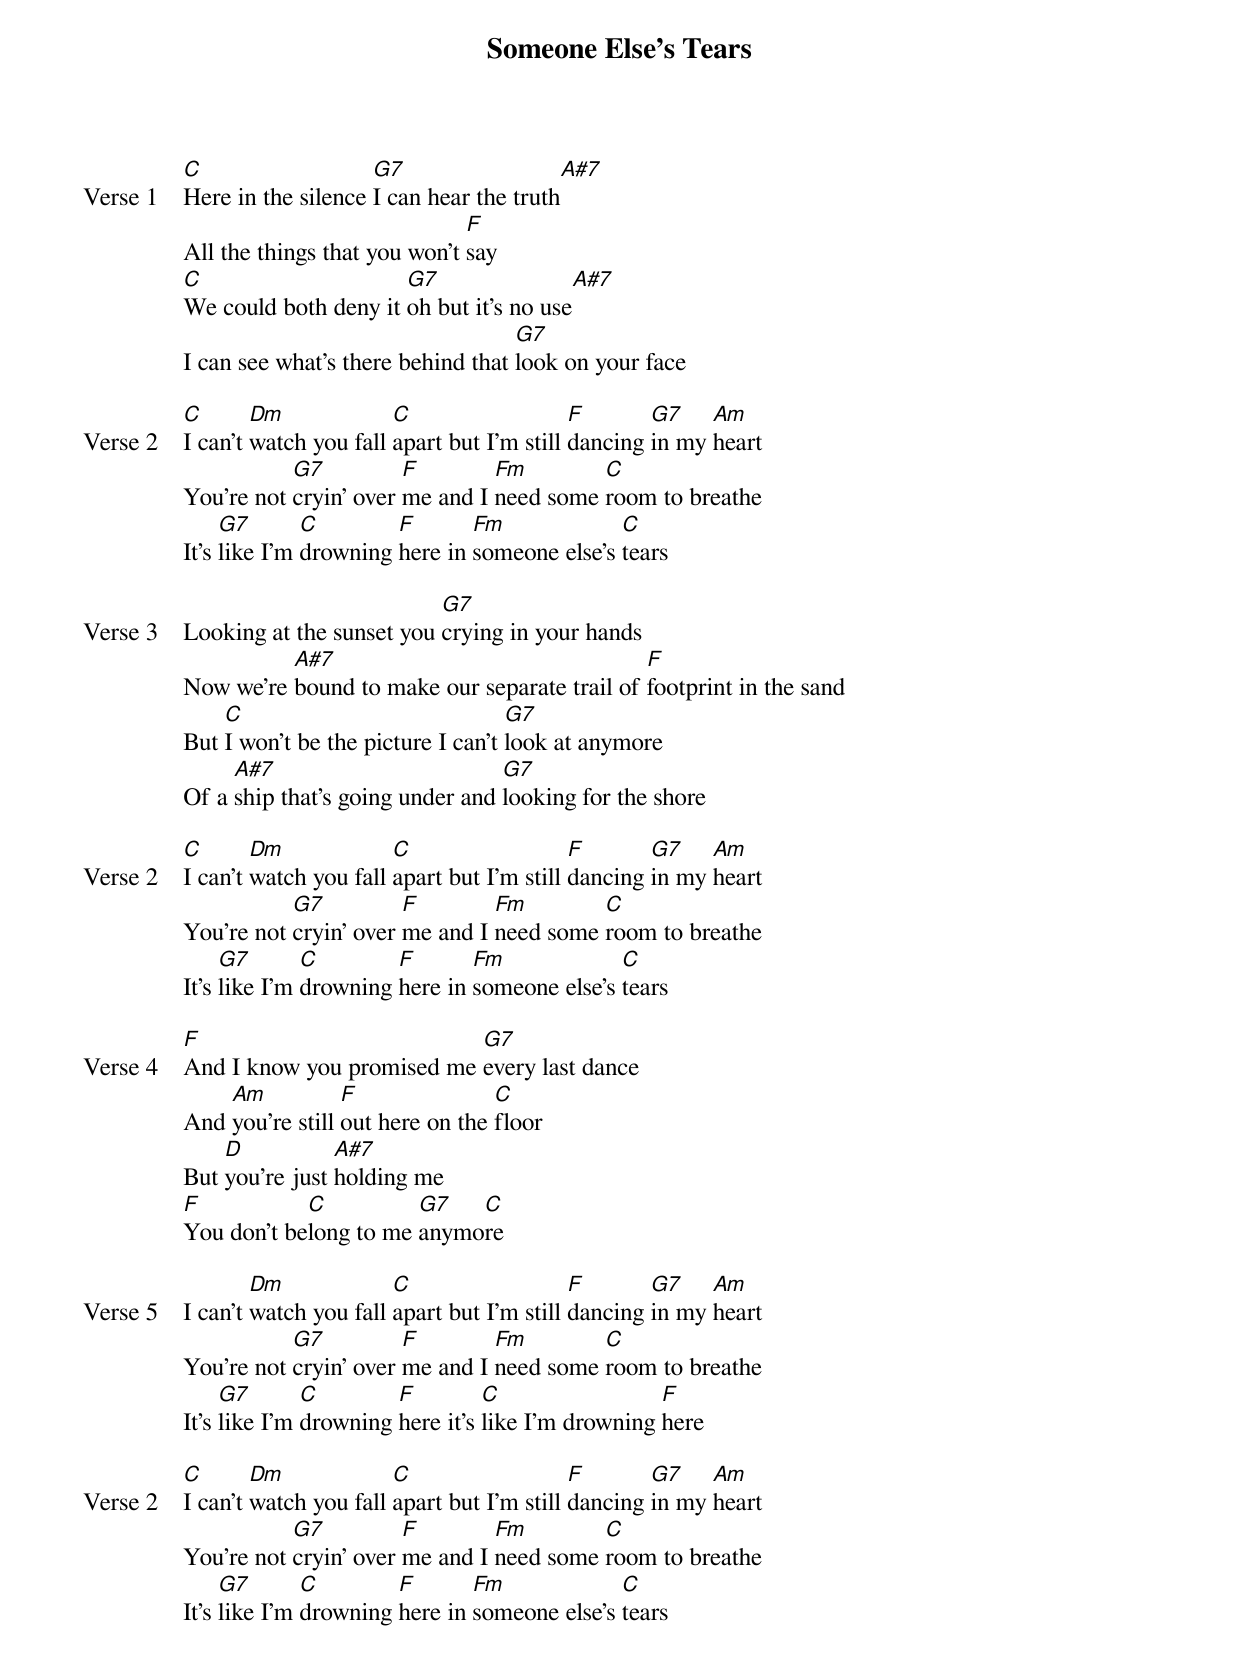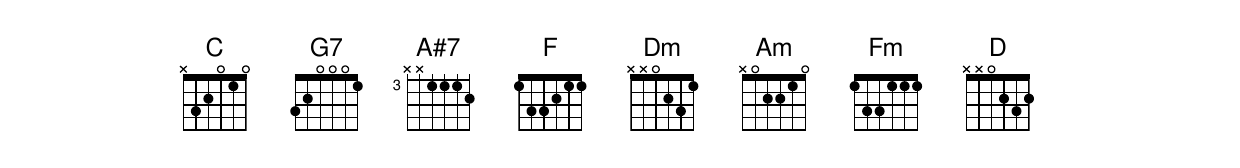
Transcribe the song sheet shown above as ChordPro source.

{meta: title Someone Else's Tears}
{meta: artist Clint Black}
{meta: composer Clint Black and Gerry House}

{start_of_verse: Verse 1}
[C]Here in the silence [G7]I can hear the truth[A#7]
All the things that you won't [F]say
[C]We could both deny it [G7]oh but it's no use[A#7]
I can see what's there behind that [G7]look on your face
{end_of_verse}

{start_of_verse: Verse 2}
[C]I can't [Dm]watch you fall [C]apart but I'm still [F]dancing [G7]in my [Am]heart
You're not [G7]cryin' over [F]me and I [Fm]need some [C]room to breathe
It's [G7]like I'm [C]drowning [F]here in [Fm]someone else's [C]tears
{end_of_verse}

{start_of_verse: Verse 3}
Looking at the sunset you [G7]crying in your hands
Now we're [A#7]bound to make our separate trail of [F]footprint in the sand
But [C]I won't be the picture I can't [G7]look at anymore
Of a [A#7]ship that's going under and [G7]looking for the shore
{end_of_verse}

{start_of_verse: Verse 2}
[C]I can't [Dm]watch you fall [C]apart but I'm still [F]dancing [G7]in my [Am]heart
You're not [G7]cryin' over [F]me and I [Fm]need some [C]room to breathe
It's [G7]like I'm [C]drowning [F]here in [Fm]someone else's [C]tears
{end_of_verse}

{start_of_verse: Verse 4}
[F]And I know you promised me [G7]every last dance
And [Am]you're still [F]out here on the [C]floor
But [D]you're just [A#7]holding me
[F]You don't be[C]long to me [G7]anymo[C]re
{end_of_verse}

{start_of_verse: Verse 5}
I can't [Dm]watch you fall [C]apart but I'm still [F]dancing [G7]in my [Am]heart
You're not [G7]cryin' over [F]me and I [Fm]need some [C]room to breathe
It's [G7]like I'm [C]drowning [F]here it's [C]like I'm drowning [F]here
{end_of_verse}

{start_of_verse: Verse 2}
[C]I can't [Dm]watch you fall [C]apart but I'm still [F]dancing [G7]in my [Am]heart
You're not [G7]cryin' over [F]me and I [Fm]need some [C]room to breathe
It's [G7]like I'm [C]drowning [F]here in [Fm]someone else's [C]tears
{end_of_verse}
